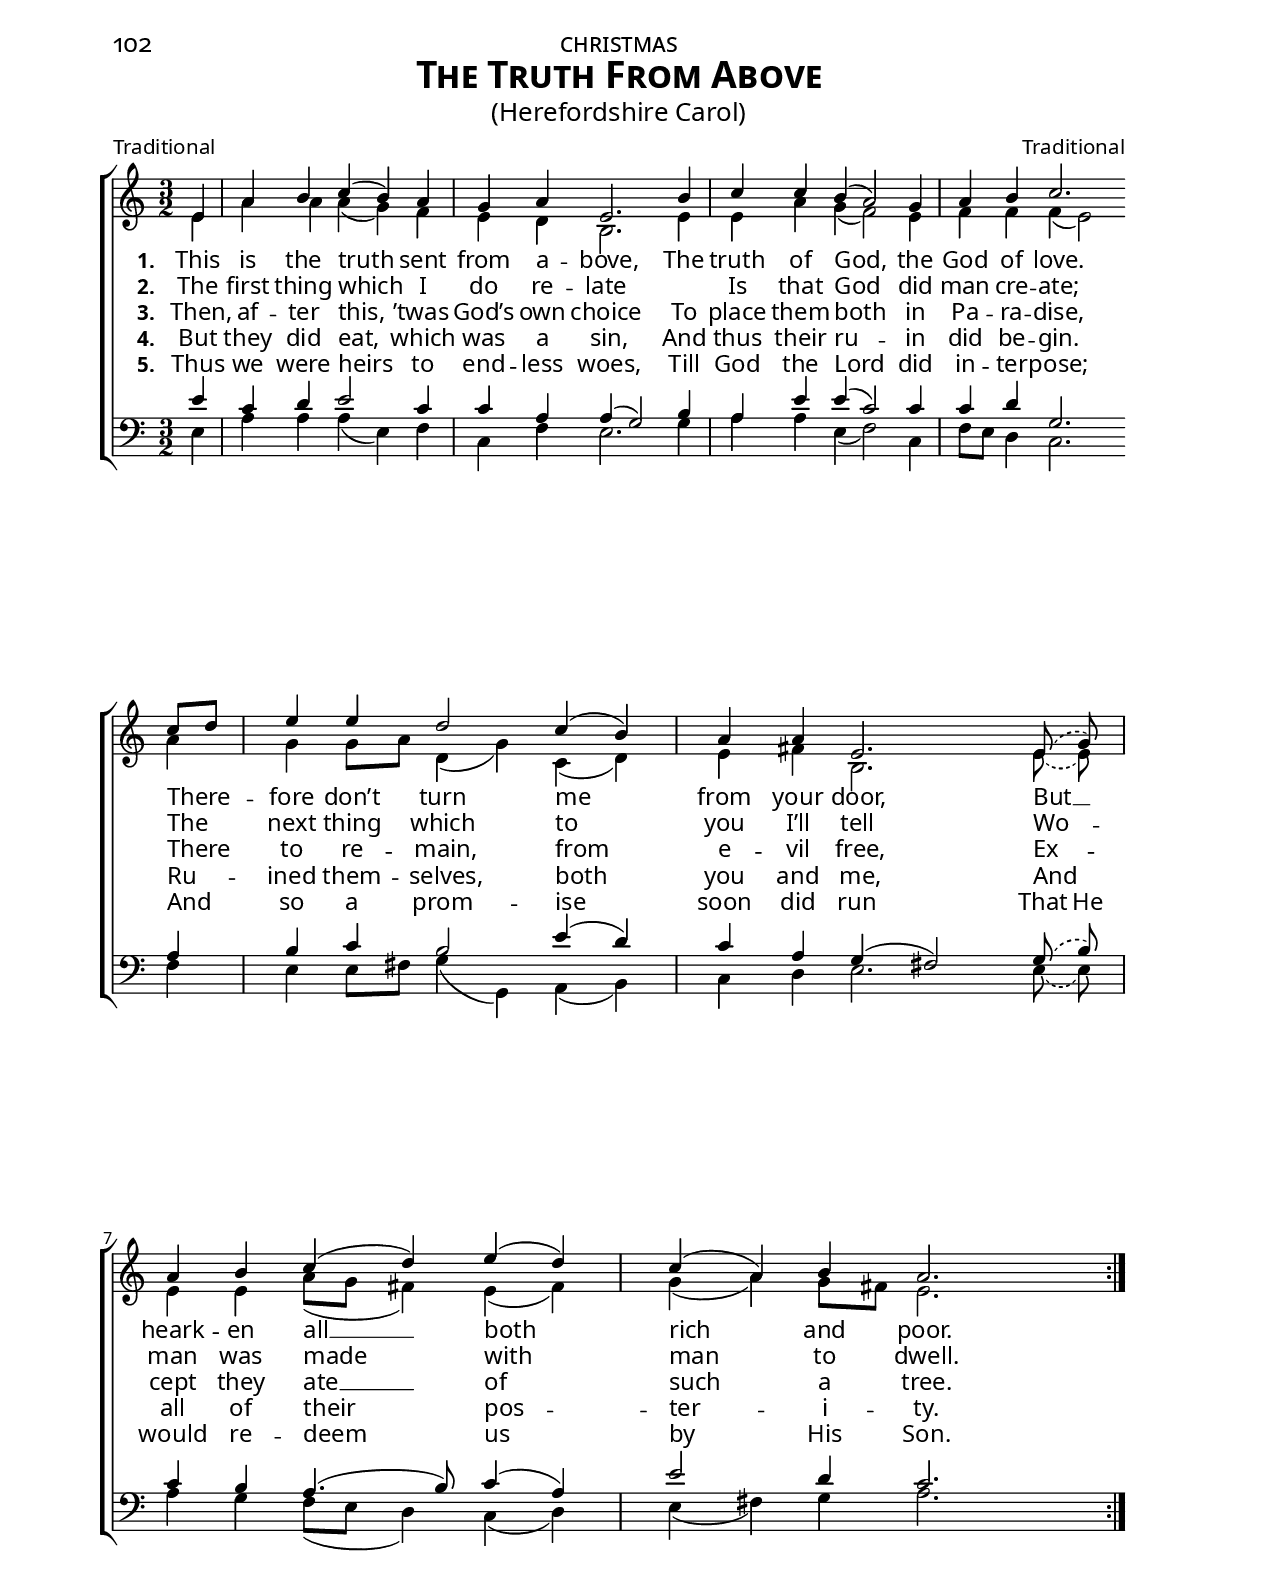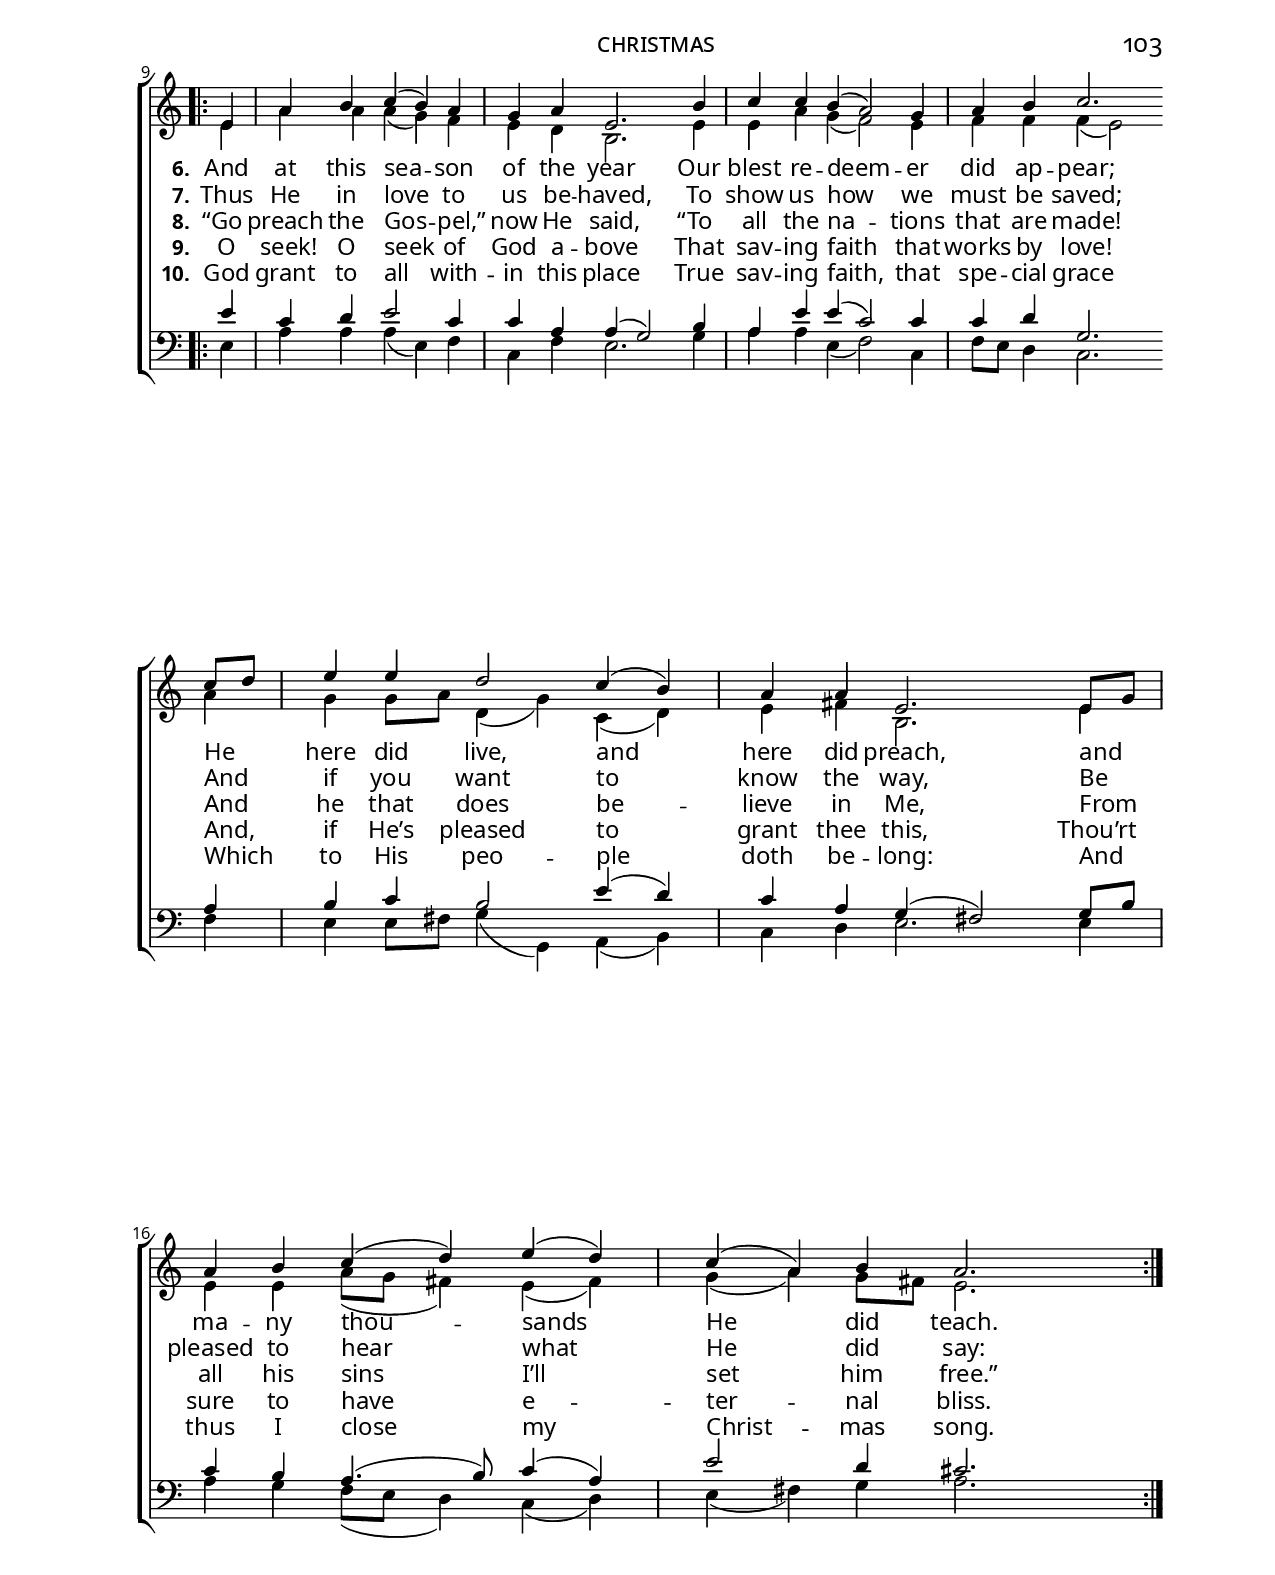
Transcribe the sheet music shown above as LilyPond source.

\version "2.24.0"
\include "util.ly"
\header {
  title = \markup{\override #'(font-name . "Garamond Premier Pro Semibold"){ \abs-fontsize #18 \smallCapsOldStyle"The Truth From Above"}}
  subtitle = \markup{\override #'(font-name . "Garamond Premier Pro"){ \abs-fontsize #12.5 "(Herefordshire Carol)"}}
  poet = \markup\oldStyleNum"Traditional"
  composer = \markup\oldStyleNum"Traditional"
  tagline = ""
}
\paper {
  %print-all-headers = ##t
  paper-height = 11\in
  paper-width = 8.5\in
  indent = 0\in
  %system-system-spacing = #'((basic-distance . 10) (padding . 0))
  system-system-spacing =
    #'((basic-distance . 0)
       (minimum-distance . 0)
       (padding . -5)
       (stretchability . 100))
  ragged-last-bottom = ##f
  ragged-bottom = ##f
  two-sided = ##t
  inner-margin = 1\in
  outer-margin = 0.75\in
  top-margin = 0.26\in
  bottom-margin = 0.25\in
  first-page-number = #102
  print-first-page-number = ##t
  headerLine = \markup{\override #'(font-name . "Garamond Premier Pro") \smallCapsOldStyle"christmas"}
  oddHeaderMarkup = \markup\fill-line{
     \override #'(font-name . "Garamond Premier Pro")\abs-fontsize #12.5
     \combine 
        \fill-line{"" \if \should-print-page-number
        \oldStylePageNum""
        }
        \fill-line{\headerLine}
  }
  evenHeaderMarkup = \markup {
     \override #'(font-name . "Garamond Premier Pro")\abs-fontsize #12.5
     \combine
        \if \should-print-page-number
        \oldStylePageNum""
        \fill-line{\headerLine}
  }
}
#(set-global-staff-size 18) \paper{ #(define fonts (make-pango-font-tree "Garamond Premier Pro" "Garamond Premier Pro" "Garamond Premier Pro" (/ 18 20))) }
#(define ((compound-time one two num numtwo) grob)
   (grob-interpret-markup grob
                          (markup #:override '(baseline-skip . 0) #:number
                                  (#:line ((#:column (one num))
                                           (#:column (two numtwo)))))))
global = {
  \key c \major
  \autoBeamOff
  \time 3/2
}

sopMusic = \relative c' {
  \repeat volta 3 {
    \partial 4 e4 |
    \partial 4*5 a4 b c( b) a |
    \partial 2*3 g a e2. b'4 |
    
    \partial 2*3 c c b( a2) g4 |
    \partial 2*3 a b c2. \bar""\break c8[ d] |
    \partial 2*3 e4 e d2 c4( b) |
    
    \partial 2*3 \slurDashed a a e2. e8( g) |
    \slurSolid
    \partial 2*3 a4 b c( d) e( d) |
    \partial 2*3 c( a) b4 a2.
  }
  \break
  
  
  \repeat volta 2 {
    \partial 4 e4 |
    \partial 4*5 a4 b c( b) a |
    \partial 2*3 g a e2. b'4 |
    
    \partial 2*3 c c b( a2) g4 |
    \partial 2*3 a b c2. \bar""\break c8[ d] |
    \partial 2*3 e4 e d2 c4( b) |
    
    \partial 2*3 a a e2. e8[ g] |
    \partial 2*3 a4 b c( d) e( d) |
    \partial 2*3 c( a) b a2.
  }
}
sopWords = \lyricmode {
  
}

altoMusic = \relative c' {
  e4 |
  a4 a a( g) f |
  e d b2. e4 |
  
  e a g( f2) e4 |
  f f f( e2) a4 |
  g g8[ a] d,4( g) c,( d) |
  
  \slurDashed e fis b,2. e8( e) |
  \slurSolid e4 e a8([ g] fis4) e( fis) |
  g( a) g8[ fis] e2.
  
  
  
  e4 |
  a4 a a( g) f |
  e d b2. e4 |
  
  e a g( f2) e4 |
  f f f( e2) a4 |
  g g8[ a] d,4( g) c,( d) |
  
  e fis b,2. e4 |
  e4 e a8([ g] fis4) e( fis) |
  g( a) g8[ fis] e2.
}

altoWords = \lyricmode {
  \dropLyricsXI
  \set stanza = #"1. "
  This is the truth sent from a -- bove,
  The truth of God, the God of love.
  There -- fore don’t turn me from your door,
  But __ heark -- en all __ both rich and poor.
  
  \set stanza = #"6."
  And at this sea -- son of the year
  Our blest re -- deem -- er did ap -- pear;
  He here did live, and here did preach,
  and ma -- ny thou -- sands He did teach.
}
altoWordsII = \lyricmode {
  \dropLyricsXI
%\markup\italic
  \set stanza = #"2. "
  The first thing which I do re -- late
  \skip1
  Is that God did man cre -- ate;
  The next thing which to you I’ll tell
  Wo -- man was made with man to dwell.
  
  \set stanza = #"7."
  Thus He in love to us be -- haved,
  To show us how we must be saved;
  And if you want to know the way,
  Be pleased to hear what He did say:
}
altoWordsIII = \lyricmode {
  \dropLyricsXI
  \set stanza = #"3. "
  Then, af -- ter this, ’twas God’s own choice
  To place them both in Pa -- ra -- dise,
  There to re -- main, from e -- vil free,
  Ex -- cept they ate __ of such a tree.

  \set stanza = #"8."
  “Go preach the Gos -- pel,” now He said,
  “To all the na -- tions that are made!
  And he that does be -- lieve in Me,
  From all his sins I’ll set him free.”

}
altoWordsIV = \lyricmode {
  \dropLyricsXI
  \set stanza = #"4. "
  But they did eat, which was a sin,
  And thus their ru -- in did be -- gin.
  Ru -- ined them -- selves, both you and me,
  And all of their pos -- ter -- i -- ty.
  
  \set stanza = #"9."
  O seek! O seek of God a -- bove
  That sav -- ing faith that works by love!
  And, if He’s pleased to grant thee this,
  \set ignoreMelismata = ##t
  Thou -- ’rt
  \unset ignoreMelismata
  sure to have e -- ter -- nal bliss.
}
altoWordsV = \lyricmode {
  \dropLyricsXI
  \set stanza = #"5. "
  Thus we were heirs to end -- less woes,
  Till God the Lord did in -- ter -- pose;
  And so a prom -- ise soon did run
  \set ignoreMelismata = ##t
  That He
  \unset ignoreMelismata
  would re -- deem us by His Son.
  
  \set stanza = #"10."
  God grant to all with -- in this place
  True sav -- ing faith, that spe -- cial grace
  Which to His peo -- ple doth be -- long:
  And thus I close my Christ -- mas song.

}
altoWordsVI = \lyricmode {
  \set stanza = #"6. "
  \set ignoreMelismata = ##t
}
tenorMusic = \relative c' {
  e4 |
  c4 d e2 c4 |
  c a a( g2) b4 |
  
  a e' e( c2) c4 |
  c d g,2. a4 |
  b c b2 e4( d) |
  
  c a g( fis!2) \slurDashed g8( b) |
  \slurSolid c4 b a4.( b8) c4( a) |
  e'2 d4 c2.
  
  
  
  e4 |
  c4 d e2 c4 |
  c a a( g2) b4 |
  
  a e' e( c2) c4 |
  c d g,2. a4 |
  b c b2 e4( d) |
  
  c a g( fis!2) g8[ b] |
  c4 b a4.( b8) c4( a) |
  e'2 d4 cis2.
}
tenorWords = \lyricmode {
  
}

bassMusic = \relative c {
  e4 |
  a4 a a( e) f |
  c f e2. g4 |
  
  a4 a e( f2) c4 |
  f8[ e] d4 c2. f4 |
  e e8[ fis] g4( g,) a( b) |
  
  c4 d e2. \slurDashed e8( e) |
  a4 g \slurSolid f8([ e] d4) c( d) |
  e( fis) g a2.
  
  
  
  
  
  e4 |
  a4 a a( e) f |
  c f e2. g4 |
  
  a4 a e( f2) c4 |
  f8[ e] d4 c2. f4 |
  e e8[ fis] g4( g,) a( b) |
  
  c4 d e2. e4 |
  a4 g f8([ e] d4) c( d) |
  e( fis) g a2.
}
bassWords = \lyricmode {

}

pianoRH = \relative c' {
  
}
pianoLH = \relative c' {
  
}

\score {
  <<
   \new ChoirStaff <<
    \new Staff = women <<
      \new Voice = "sopranos" { \voiceOne << \global \sopMusic >> }
      \new Voice = "altos" { \voiceTwo << \global \altoMusic >> }
    >>
    \new Lyrics \with { alignAboveContext = #"women" \override VerticalAxisGroup.nonstaff-relatedstaff-spacing = #'((basic-distance . 1))} \lyricsto "sopranos" \sopWords
    \new Lyrics = "altosVI"  \with { alignBelowContext = #"women" } \lyricsto "sopranos" \altoWordsVI
    \new Lyrics = "altosV"  \with { alignBelowContext = #"women" } \lyricsto "sopranos" \altoWordsV
    \new Lyrics = "altosIV"  \with { alignBelowContext = #"women" } \lyricsto "sopranos" \altoWordsIV
    \new Lyrics = "altosIII"  \with { alignBelowContext = #"women" } \lyricsto "sopranos" \altoWordsIII
    \new Lyrics = "altosII"  \with { alignBelowContext = #"women" } \lyricsto "sopranos" \altoWordsII
    \new Lyrics = "altos"  \with { alignBelowContext = #"women" \override VerticalAxisGroup.nonstaff-relatedstaff-spacing = #'((padding . -1)) } \lyricsto "sopranos" \altoWords
   \new Staff = men <<
      \clef bass
      \new Voice = "tenors" { \voiceOne << \global \tenorMusic >> }
      \new Voice = "basses" { \voiceTwo << \global \bassMusic >> }
    >>
    \new Lyrics \with { alignAboveContext = #"men" \override VerticalAxisGroup.nonstaff-relatedstaff-spacing = #'((basic-distance . 1)) } \lyricsto "tenors" \tenorWords
    \new Lyrics \with { alignBelowContext = #"men" \override VerticalAxisGroup.nonstaff-relatedstaff-spacing = #'((basic-distance . 1)) } \lyricsto "basses" \bassWords
  >>
%    \new PianoStaff << \new Staff { \new Voice { \pianoRH } } \new Staff { \clef "bass" \pianoLH } >>
  >>
  \layout {
  \context {
    \Lyrics
    \override LyricText.font-size = #1.3
  }
    \context {
      \Score
      \override SpacingSpanner.base-shortest-duration = #(ly:make-moment 1/2)
      \override SpacingSpanner.common-shortest-duration = #(ly:make-moment 1/2)
    }
    \context {
      % Remove all empty staves
      % \Staff \RemoveEmptyStaves \override VerticalAxisGroup.remove-first = ##t
    }
    \context {
      \Lyrics
      \override LyricText.X-offset = #center-on-word
    }
  }
}

